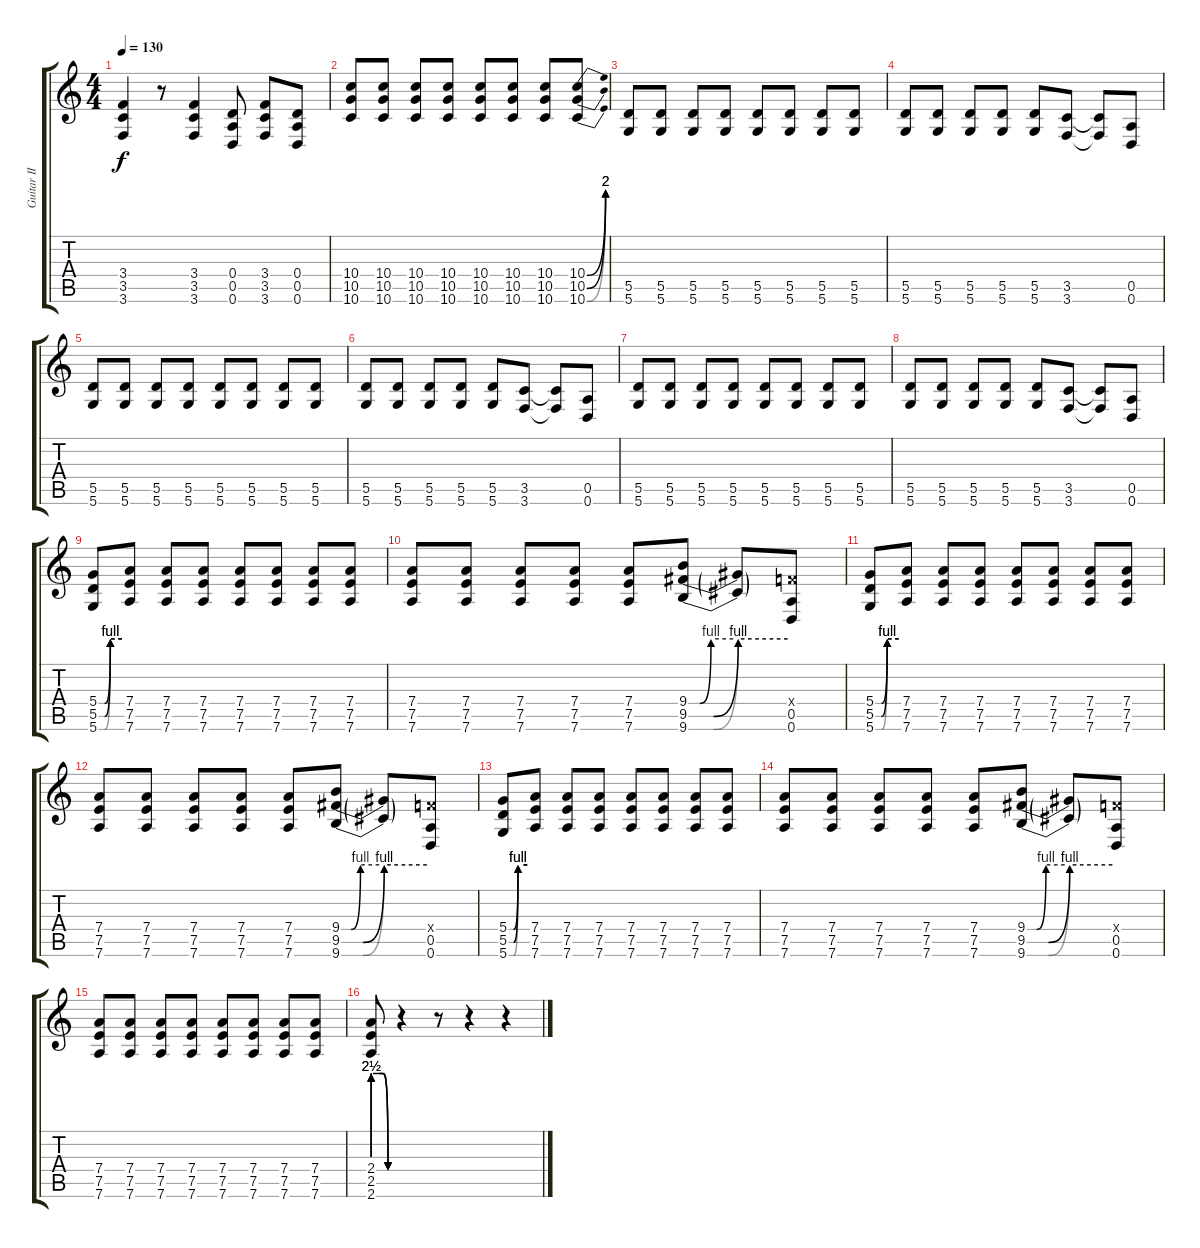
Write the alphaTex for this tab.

\track ("Guitar II" "Guitar II") {instrument overdrivenguitar}
\staff {score tabs}
\tuning (E4 B3 G3 D3 A2 D2) {hide}
\ts (4 4)
\tempo 130
\clef g2
\ks c
(3.4 3.5 3.6).4{dy f} r.8 (3.4 3.5 3.6).4 (0.4 0.5 0.6).8 (3.4 3.5 3.6).8 (0.4 0.5 0.6).8 |
(10.4 10.5 10.6).8 (10.4 10.5 10.6).8 (10.4 10.5 10.6).8 (10.4 10.5 10.6).8 (10.4 10.5 10.6).8 (10.4 10.5 10.6).8 (10.4 10.5 10.6).8 (10.4{be (bend 0 0 60 8)} 10.5{be (bend 0 0 60 8)} 10.6{be (bend 0 0 60 8)}).8 |
(5.5 5.6).8 (5.5 5.6).8 (5.5 5.6).8 (5.5 5.6).8 (5.5 5.6).8 (5.5 5.6).8 (5.5 5.6).8 (5.5 5.6).8 |
(5.5 5.6).8 (5.5 5.6).8 (5.5 5.6).8 (5.5 5.6).8 (5.5 5.6).8 (3.5 3.6).8 (3.5{t} 3.6{t}).8 (0.5 0.6).8 |
(5.5 5.6).8 (5.5 5.6).8 (5.5 5.6).8 (5.5 5.6).8 (5.5 5.6).8 (5.5 5.6).8 (5.5 5.6).8 (5.5 5.6).8 |
(5.5 5.6).8 (5.5 5.6).8 (5.5 5.6).8 (5.5 5.6).8 (5.5 5.6).8 (3.5 3.6).8 (3.5{t} 3.6{t}).8 (0.5 0.6).8 |
(5.5 5.6).8 (5.5 5.6).8 (5.5 5.6).8 (5.5 5.6).8 (5.5 5.6).8 (5.5 5.6).8 (5.5 5.6).8 (5.5 5.6).8 |
(5.5 5.6).8 (5.5 5.6).8 (5.5 5.6).8 (5.5 5.6).8 (5.5 5.6).8 (3.5 3.6).8 (3.5{t} 3.6{t}).8 (0.5 0.6).8 |
(5.4{be (custom 0 0 15 0 30 4 60 4)} 5.5{be (custom 0 0 15 0 30 4 60 4)} 5.6{be (custom 0 0 15 0 30 4 60 4)}).8 (7.4 7.5 7.6).8 (7.4 7.5 7.6).8 (7.4 7.5 7.6).8 (7.4 7.5 7.6).8 (7.4 7.5 7.6).8 (7.4 7.5 7.6).8 (7.4 7.5 7.6).8 |
(7.4 7.5 7.6).8 (7.4 7.5 7.6).8 (7.4 7.5 7.6).8 (7.4 7.5 7.6).8 (7.4 7.5 7.6).8 (9.4{be (custom 0 0 15 0 30 4 60 4)} 9.5{be (custom 0 0 15 0 30 4 60 4)} 9.6{be (custom 0 0 15 0 30 4 60 4)}).8 (9.5{t} 9.6{t}).8 (3.4{x} 0.5 0.6).8 |
(5.4{be (custom 0 0 15 0 30 4 60 4)} 5.5{be (custom 0 0 15 0 30 4 60 4)} 5.6{be (custom 0 0 15 0 30 4 60 4)}).8 (7.4 7.5 7.6).8 (7.4 7.5 7.6).8 (7.4 7.5 7.6).8 (7.4 7.5 7.6).8 (7.4 7.5 7.6).8 (7.4 7.5 7.6).8 (7.4 7.5 7.6).8 |
(7.4 7.5 7.6).8 (7.4 7.5 7.6).8 (7.4 7.5 7.6).8 (7.4 7.5 7.6).8 (7.4 7.5 7.6).8 (9.4{be (custom 0 0 15 0 30 4 60 4)} 9.5{be (custom 0 0 15 0 30 4 60 4)} 9.6{be (custom 0 0 15 0 30 4 60 4)}).8 (9.5{t} 9.6{t}).8 (3.4{x} 0.5 0.6).8 |
(5.4{be (custom 0 0 15 0 30 4 60 4)} 5.5{be (custom 0 0 15 0 30 4 60 4)} 5.6{be (custom 0 0 15 0 30 4 60 4)}).8 (7.4 7.5 7.6).8 (7.4 7.5 7.6).8 (7.4 7.5 7.6).8 (7.4 7.5 7.6).8 (7.4 7.5 7.6).8 (7.4 7.5 7.6).8 (7.4 7.5 7.6).8 |
(7.4 7.5 7.6).8 (7.4 7.5 7.6).8 (7.4 7.5 7.6).8 (7.4 7.5 7.6).8 (7.4 7.5 7.6).8 (9.4{be (custom 0 0 15 0 30 4 60 4)} 9.5{be (custom 0 0 15 0 30 4 60 4)} 9.6{be (custom 0 0 15 0 30 4 60 4)}).8 (9.5{t} 9.6{t}).8 (3.4{x} 0.5 0.6).8 |
(7.4 7.5 7.6).8 (7.4 7.5 7.6).8 (7.4 7.5 7.6).8 (7.4 7.5 7.6).8 (7.4 7.5 7.6).8 (7.4 7.5 7.6).8 (7.4 7.5 7.6).8 (7.4 7.5 7.6).8 |
(2.4{be (custom 0 10 20 10 30 10 45 0 60 0)} 2.5{be (custom 0 10 30 10 45 0 60 0)} 2.6{be (custom 0 10 30 10 45 0 60 0)}).8 r.4 r.8 r.4 r.4
